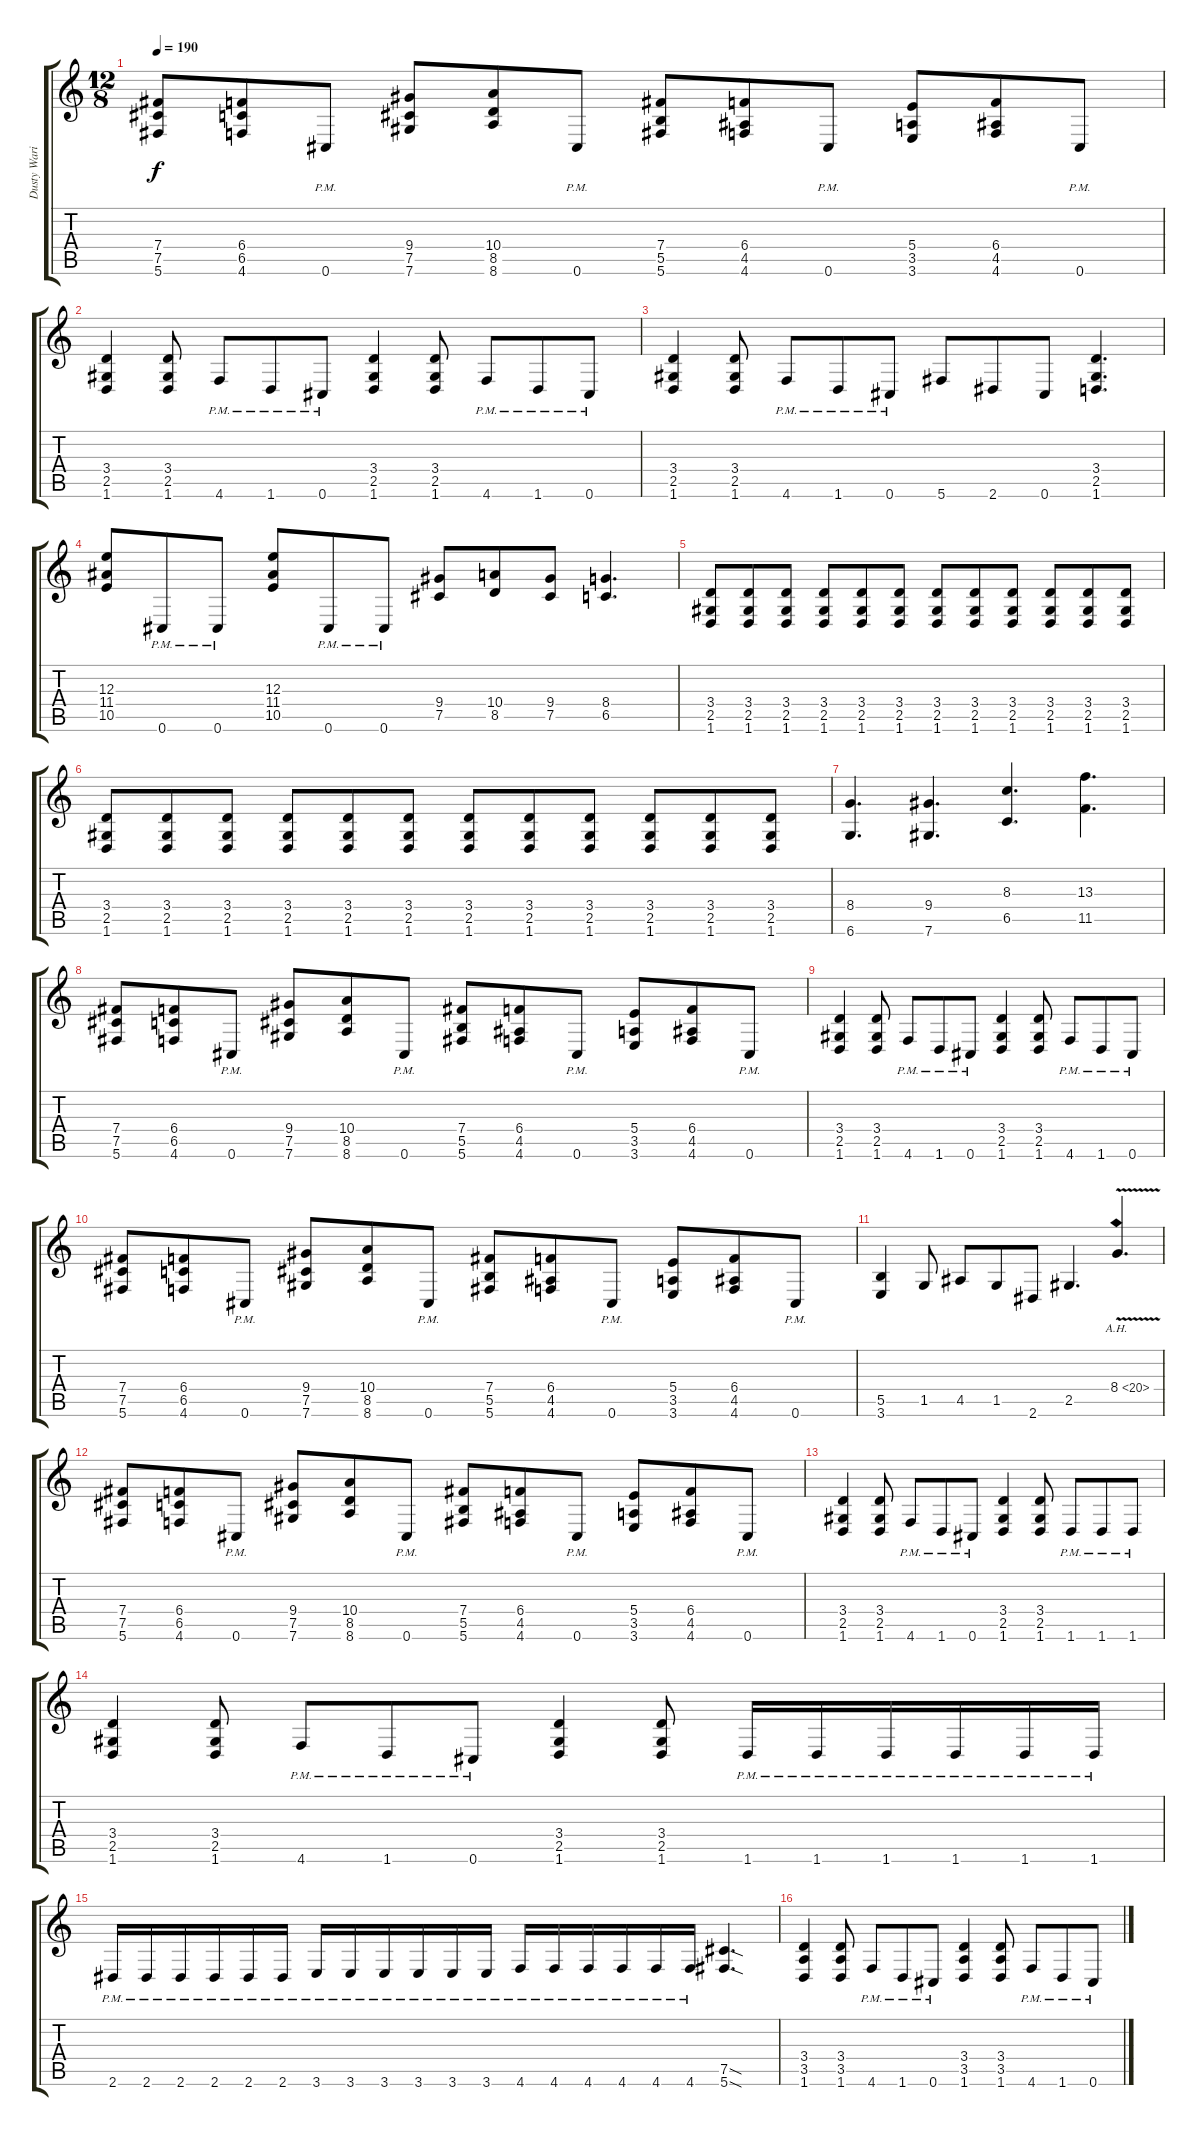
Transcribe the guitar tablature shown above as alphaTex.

\track ("Dusty Waring" "Dusty Wari") {instrument distortionguitar}
\staff {score tabs}
\tuning (Db4 Ab3 E3 B2 Gb2 Db2) {hide}
\ts (12 8)
\tempo 190
\clef g2
\ks c
(7.4 7.5 5.6).8{dy f} (6.4 6.5 4.6).8 0.6{pm}.8 (9.4 7.5 7.6).8 (10.4 8.5 8.6).8 0.6{pm}.8 (7.4 5.5 5.6).8 (6.4 4.5 4.6).8 0.6{pm}.8 (5.4 3.5 3.6).8 (6.4 4.5 4.6).8 0.6{pm}.8 |
(3.4 2.5 1.6).4 (3.4 2.5 1.6).8 4.6{pm}.8 1.6{pm}.8 0.6{pm}.8 (3.4 2.5 1.6).4 (3.4 2.5 1.6).8 4.6{pm}.8 1.6{pm}.8 0.6{pm}.8 |
(3.4 2.5 1.6).4 (3.4 2.5 1.6).8 4.6{pm}.8 1.6{pm}.8 0.6{pm}.8 5.6.8 2.6.8 0.6.8 (3.4 2.5 1.6).4{d} |
(12.3 11.4 10.5).8 0.6{pm}.8 0.6{pm}.8 (12.3 11.4 10.5).8 0.6{pm}.8 0.6{pm}.8 (9.4 7.5).8 (10.4 8.5).8 (9.4 7.5).8 (8.4 6.5).4{d} |
(3.4 2.5 1.6).8 (3.4 2.5 1.6).8 (3.4 2.5 1.6).8 (3.4 2.5 1.6).8 (3.4 2.5 1.6).8 (3.4 2.5 1.6).8 (3.4 2.5 1.6).8 (3.4 2.5 1.6).8 (3.4 2.5 1.6).8 (3.4 2.5 1.6).8 (3.4 2.5 1.6).8 (3.4 2.5 1.6).8 |
(3.4 2.5 1.6).8 (3.4 2.5 1.6).8 (3.4 2.5 1.6).8 (3.4 2.5 1.6).8 (3.4 2.5 1.6).8 (3.4 2.5 1.6).8 (3.4 2.5 1.6).8 (3.4 2.5 1.6).8 (3.4 2.5 1.6).8 (3.4 2.5 1.6).8 (3.4 2.5 1.6).8 (3.4 2.5 1.6).8 |
(8.4 6.6).4{d} (9.4 7.6).4{d} (8.3 6.5).4{d} (13.3 11.5).4{d} |
(7.4 7.5 5.6).8 (6.4 6.5 4.6).8 0.6{pm}.8 (9.4 7.5 7.6).8 (10.4 8.5 8.6).8 0.6{pm}.8 (7.4 5.5 5.6).8 (6.4 4.5 4.6).8 0.6{pm}.8 (5.4 3.5 3.6).8 (6.4 4.5 4.6).8 0.6{pm}.8 |
(3.4 2.5 1.6).4 (3.4 2.5 1.6).8 4.6{pm}.8 1.6{pm}.8 0.6{pm}.8 (3.4 2.5 1.6).4 (3.4 2.5 1.6).8 4.6{pm}.8 1.6{pm}.8 0.6{pm}.8 |
(7.4 7.5 5.6).8 (6.4 6.5 4.6).8 0.6{pm}.8 (9.4 7.5 7.6).8 (10.4 8.5 8.6).8 0.6{pm}.8 (7.4 5.5 5.6).8 (6.4 4.5 4.6).8 0.6{pm}.8 (5.4 3.5 3.6).8 (6.4 4.5 4.6).8 0.6{pm}.8 |
(5.5 3.6).4 1.5.8 4.5.8 1.5.8 2.6.8 2.5.4{d} 8.4{ah 12 v}.4{d} |
(7.4 7.5 5.6).8 (6.4 6.5 4.6).8 0.6{pm}.8 (9.4 7.5 7.6).8 (10.4 8.5 8.6).8 0.6{pm}.8 (7.4 5.5 5.6).8 (6.4 4.5 4.6).8 0.6{pm}.8 (5.4 3.5 3.6).8 (6.4 4.5 4.6).8 0.6{pm}.8 |
(3.4 2.5 1.6).4 (3.4 2.5 1.6).8 4.6{pm}.8 1.6{pm}.8 0.6{pm}.8 (3.4 2.5 1.6).4 (3.4 2.5 1.6).8 1.6{pm}.8 1.6{pm}.8 1.6{pm}.8 |
(3.4 2.5 1.6).4 (3.4 2.5 1.6).8 4.6{pm}.8 1.6{pm}.8 0.6{pm}.8 (3.4 2.5 1.6).4 (3.4 2.5 1.6).8 1.6{pm}.16 1.6{pm}.16 1.6{pm}.16 1.6{pm}.16 1.6{pm}.16 1.6{pm}.16 |
2.6{pm}.16 2.6{pm}.16 2.6{pm}.16 2.6{pm}.16 2.6{pm}.16 2.6{pm}.16 3.6{pm}.16 3.6{pm}.16 3.6{pm}.16 3.6{pm}.16 3.6{pm}.16 3.6{pm}.16 4.6{pm}.16 4.6{pm}.16 4.6{pm}.16 4.6{pm}.16 4.6{pm}.16 4.6{pm}.16 (7.5{sod} 5.6{sod}).4{d} |
(3.4 3.5 1.6).4 (3.4 3.5 1.6).8 4.6{pm}.8 1.6{pm}.8 0.6{pm}.8 (3.4 3.5 1.6).4 (3.4 3.5 1.6).8 4.6{pm}.8 1.6{pm}.8 0.6{pm}.8
